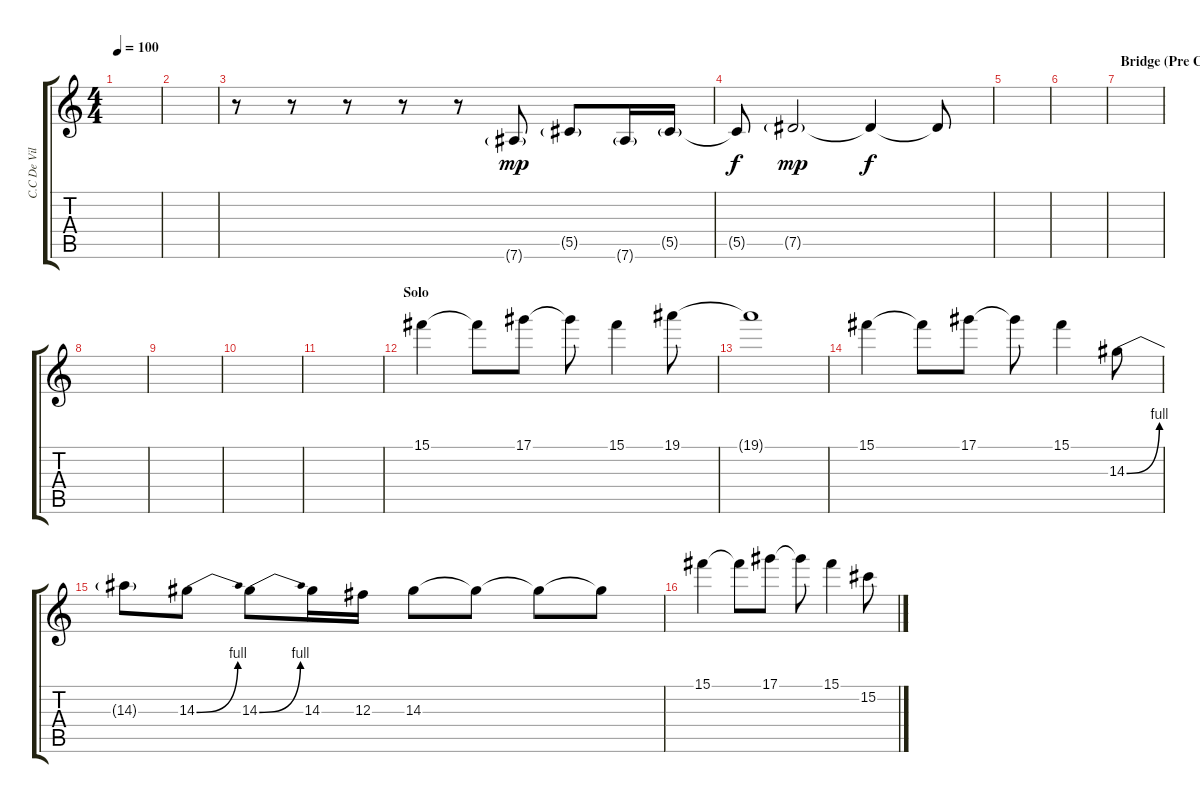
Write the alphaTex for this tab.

\track ("C.C De Ville Lead Guitar" "C.C De Vil") {instrument overdrivenguitar}
\staff {score tabs}
\tuning (Eb4 Bb3 Gb3 Db3 Ab2 Eb2) {hide}
\ts (4 4)
\tempo 100
\clef g2
\ks c
|
|
r.8 r.8 r.8 r.8 r.8 7.6{g}.8{dy mp} 5.5{g}.8 7.6{g}.16 5.5{g}.16 |
5.5{t}.8{dy f} 7.5{g}.2{dy mp} 7.5{t}.4{dy f} 7.5{t}.8 |
|
|
\section ("" "Bridge (Pre Chorus)")
|
|
|
|
|
\section ("" "Solo")
15.1.4 15.1{t}.8 17.1.8 17.1{t}.8 15.1.4 19.1.8 |
19.1{t}.1 |
15.1.4 15.1{t}.8 17.1.8 17.1{t}.8 15.1.4 14.3{be (bend 0 0 60 4)}.8 |
14.3{t}.8 14.3{be (bend 0 0 60 4)}.8 14.3{be (bend 0 0 60 4)}.8 14.3.16 12.3.16 14.3.8 14.3{t}.8 14.3{t}.8 14.3{t}.8 |
15.1.4 15.1{t}.8 17.1.8 17.1{t}.8 15.1.4 15.2.8
